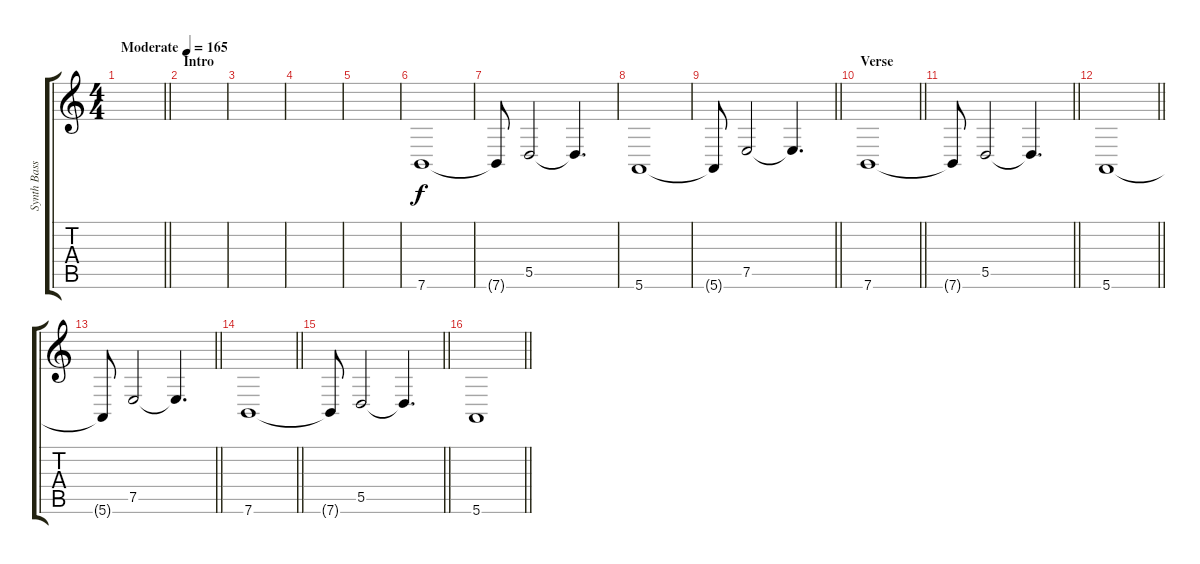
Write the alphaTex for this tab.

\track ("Synth Bass" "Synth Bass") {instrument synthbrass1}
\staff {score tabs}
\tuning (E4 B3 G3 D3 A2 E2) {hide}
\ts (4 4)
\tempo (165 "Moderate")
\clef g2
\barLineRight lightlight
\ks c
|
\section ("" "Intro")
|
|
|
|
7.6.1 |
7.6{t}.8 5.5.2 5.5{t}.4{d} |
5.6.1 |
\barLineRight lightlight
5.6{t}.8 7.5.2 7.5{t}.4{d} |
\section ("" "Verse")
\barLineRight lightlight
7.6.1 |
\barLineRight lightlight
7.6{t}.8 5.5.2 5.5{t}.4{d} |
\barLineRight lightlight
5.6.1 |
\barLineRight lightlight
5.6{t}.8 7.5.2 7.5{t}.4{d} |
\barLineRight lightlight
7.6.1 |
\barLineRight lightlight
7.6{t}.8 5.5.2 5.5{t}.4{d} |
\barLineRight lightlight
5.6.1
